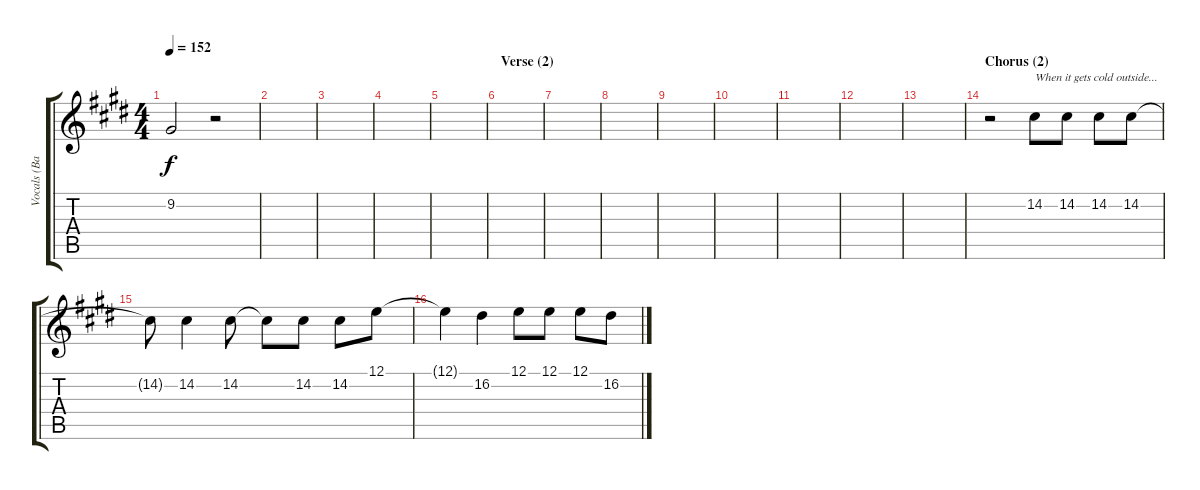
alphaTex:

\track ("Vocals (Backing)" "Vocals (Ba") {instrument synthbrass2}
\staff {score tabs}
\tuning (E4 B3 G3 D3 A2 E2) {hide}
\ts (4 4)
\tempo 152
\clef g2
\ks c#minor
9.2{t}.2{dy f} r.2 |
|
|
|
|
\section ("" "Verse (2)")
|
|
|
|
|
|
|
|
\section ("" "Chorus (2)")
r.2 14.2.8{txt "When it gets cold outside..."} 14.2.8 14.2.8 14.2.8 |
14.2{t}.8 14.2.4 14.2.8 14.2{t}.8 14.2.8 14.2.8 12.1.8 |
12.1{t}.4 16.2.4 12.1.8 12.1.8 12.1.8 16.2.8
